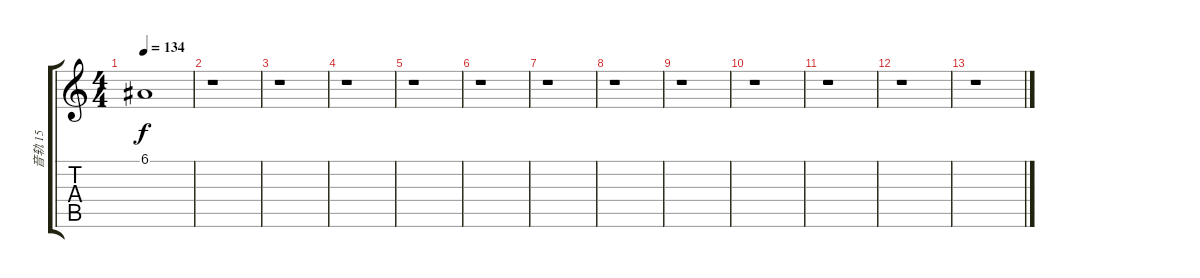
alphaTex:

\track ("音轨 15" "音轨 15") {instrument guitarfretnoise}
\staff {score tabs}
\tuning (E4 B3 G3 D3 A2 E2) {hide}
\ts (4 4)
\tempo 134
\clef g2
\ks c
6.1{t}.1{dy f} |
r.1 |
r.1 |
r.1 |
r.1 |
r.1 |
r.1 |
r.1 |
r.1 |
r.1 |
r.1 |
r.1 |
r.1
